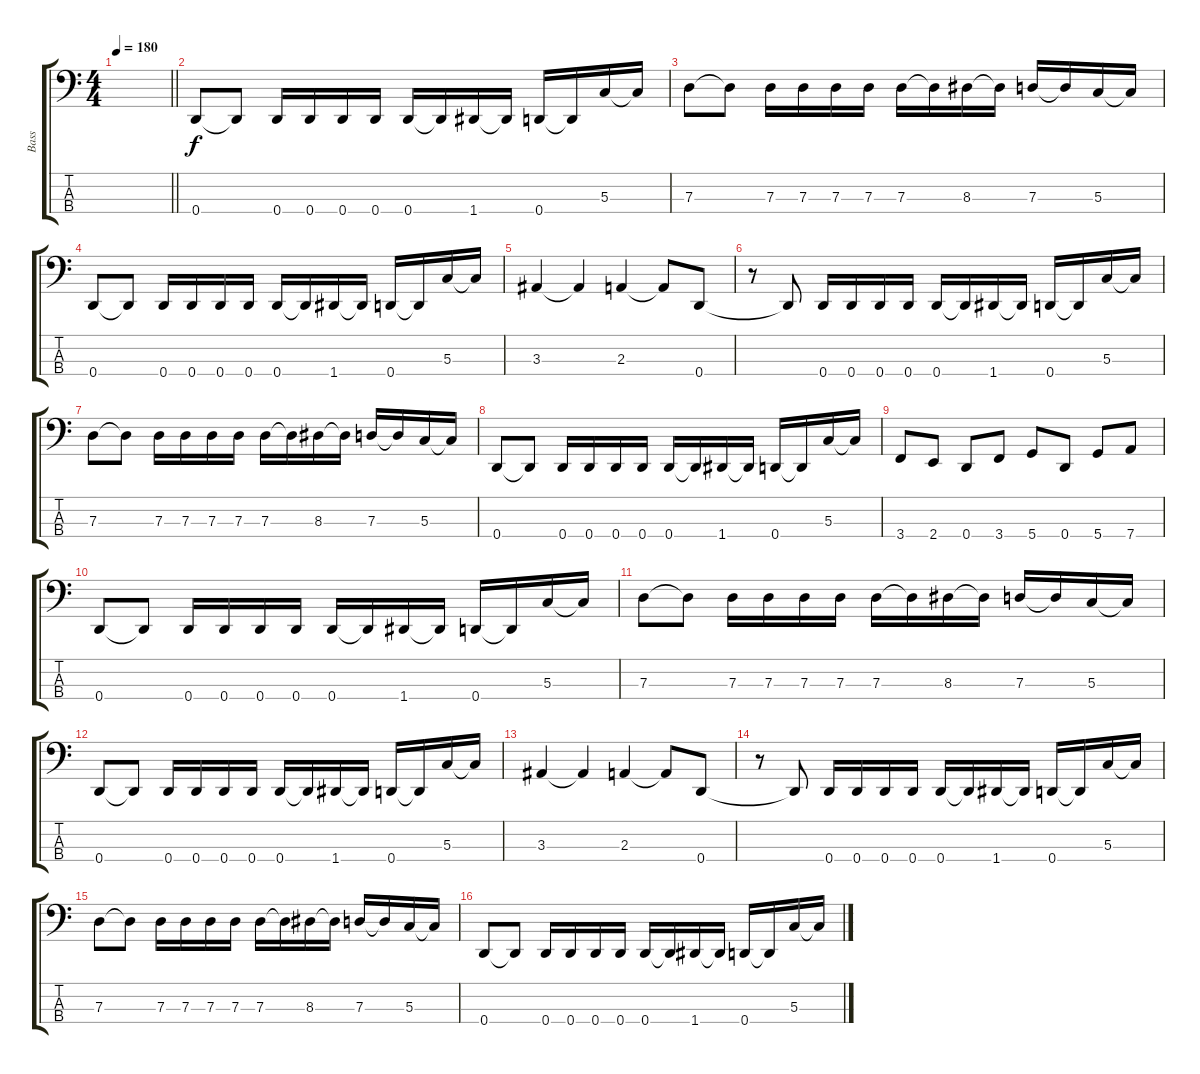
\track ("Bass" "Bass") {instrument electricbasspick}
\staff {score tabs}
\tuning (F2 C2 G1 D1) {hide}
\ts (4 4)
\tempo 180
\clef f4
\barLineRight lightlight
\ks c
|
0.4.8 0.4{t}.8 0.4.16 0.4.16 0.4.16 0.4.16 0.4.16 0.4{t}.16 1.4.16 1.4{t}.16 0.4.16 0.4{t}.16 5.3.16 5.3{t}.16 |
7.3.8 7.3{t}.8 7.3.16 7.3.16 7.3.16 7.3.16 7.3.16 7.3{t}.16 8.3.16 8.3{t}.16 7.3.16 7.3{t}.16 5.3.16 5.3{t}.16 |
0.4.8 0.4{t}.8 0.4.16 0.4.16 0.4.16 0.4.16 0.4.16 0.4{t}.16 1.4.16 1.4{t}.16 0.4.16 0.4{t}.16 5.3.16 5.3{t}.16 |
3.3.4 3.3{t}.4 2.3.4 2.3{t}.8 0.4.8 |
r.8 0.4{t}.8 0.4.16 0.4.16 0.4.16 0.4.16 0.4.16 0.4{t}.16 1.4.16 1.4{t}.16 0.4.16 0.4{t}.16 5.3.16 5.3{t}.16 |
7.3.8 7.3{t}.8 7.3.16 7.3.16 7.3.16 7.3.16 7.3.16 7.3{t}.16 8.3.16 8.3{t}.16 7.3.16 7.3{t}.16 5.3.16 5.3{t}.16 |
0.4.8 0.4{t}.8 0.4.16 0.4.16 0.4.16 0.4.16 0.4.16 0.4{t}.16 1.4.16 1.4{t}.16 0.4.16 0.4{t}.16 5.3.16 5.3{t}.16 |
3.4.8 2.4.8 0.4.8 3.4.8 5.4.8 0.4.8 5.4.8 7.4.8 |
0.4.8 0.4{t}.8 0.4.16 0.4.16 0.4.16 0.4.16 0.4.16 0.4{t}.16 1.4.16 1.4{t}.16 0.4.16 0.4{t}.16 5.3.16 5.3{t}.16 |
7.3.8 7.3{t}.8 7.3.16 7.3.16 7.3.16 7.3.16 7.3.16 7.3{t}.16 8.3.16 8.3{t}.16 7.3.16 7.3{t}.16 5.3.16 5.3{t}.16 |
0.4.8 0.4{t}.8 0.4.16 0.4.16 0.4.16 0.4.16 0.4.16 0.4{t}.16 1.4.16 1.4{t}.16 0.4.16 0.4{t}.16 5.3.16 5.3{t}.16 |
3.3.4 3.3{t}.4 2.3.4 2.3{t}.8 0.4.8 |
r.8 0.4{t}.8 0.4.16 0.4.16 0.4.16 0.4.16 0.4.16 0.4{t}.16 1.4.16 1.4{t}.16 0.4.16 0.4{t}.16 5.3.16 5.3{t}.16 |
7.3.8 7.3{t}.8 7.3.16 7.3.16 7.3.16 7.3.16 7.3.16 7.3{t}.16 8.3.16 8.3{t}.16 7.3.16 7.3{t}.16 5.3.16 5.3{t}.16 |
0.4.8 0.4{t}.8 0.4.16 0.4.16 0.4.16 0.4.16 0.4.16 0.4{t}.16 1.4.16 1.4{t}.16 0.4.16 0.4{t}.16 5.3.16 5.3{t}.16
